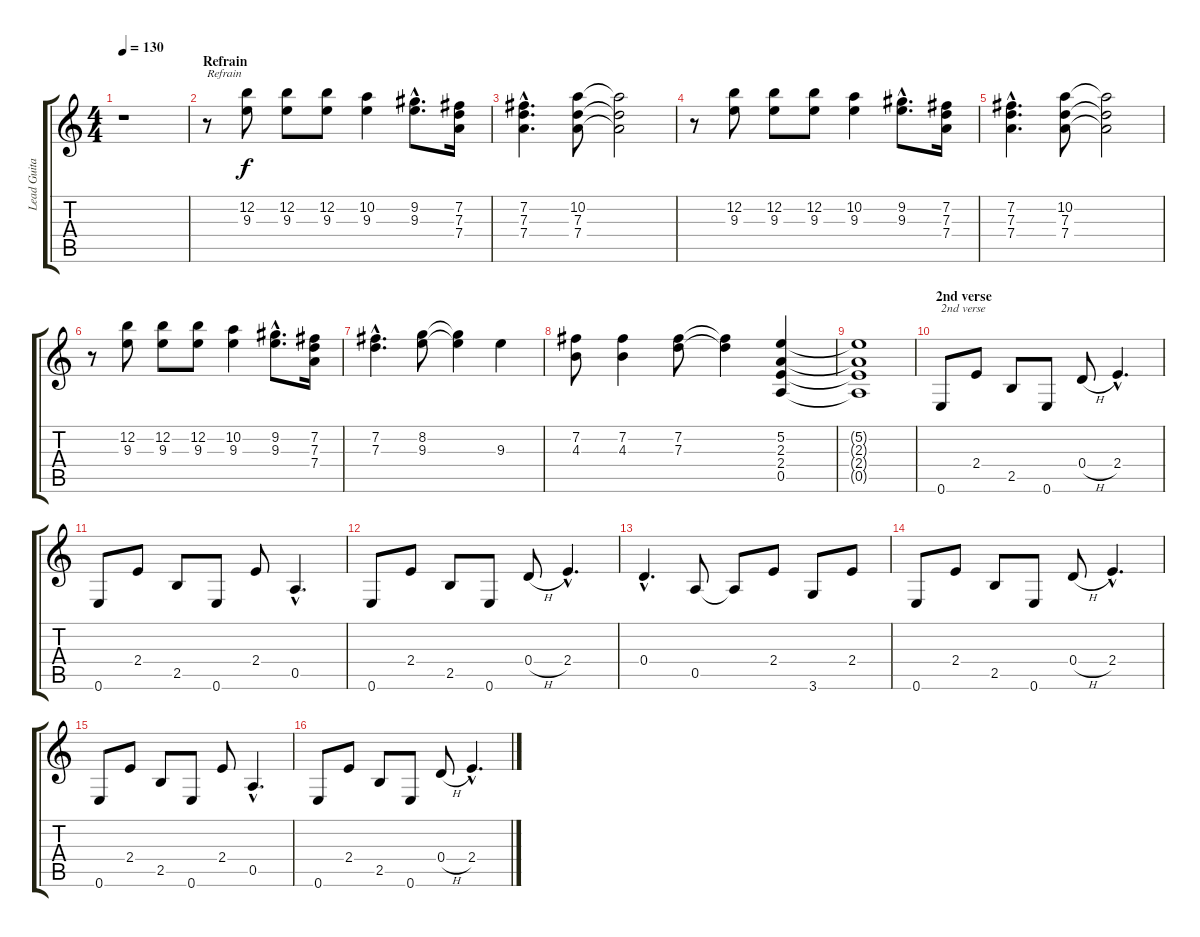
\track ("Lead Guitar" "Lead Guita") {instrument distortionguitar}
\staff {score tabs}
\tuning (E4 B3 G3 D3 A2 E2) {hide}
\ts (4 4)
\tempo 130
\clef g2
\ks c
r.1{dy f} |
\section ("" "Refrain")
r.8{txt "Refrain"} (12.2 9.3).8 (12.2 9.3).8 (12.2 9.3).8 (10.2 9.3).4 (9.2{hac} 9.3{hac}).8{d} (7.2 7.3 7.4).16 |
(7.2{hac} 7.3{hac} 7.4{hac}).4{d} (10.2 7.3 7.4).8 (10.2{t} 7.3{t} 7.4{t}).2 |
r.8 (12.2 9.3).8 (12.2 9.3).8 (12.2 9.3).8 (10.2 9.3).4 (9.2{hac} 9.3{hac}).8{d} (7.2 7.3 7.4).16 |
(7.2{hac} 7.3{hac} 7.4{hac}).4{d} (10.2 7.3 7.4).8 (10.2{t} 7.3{t} 7.4{t}).2 |
r.8 (12.2 9.3).8 (12.2 9.3).8 (12.2 9.3).8 (10.2 9.3).4 (9.2{hac} 9.3{hac}).8{d} (7.2 7.3 7.4).16 |
(7.2{hac} 7.3{hac}).4{d} (8.2 9.3).8 (8.2{t} 9.3{t}).4 9.3.4 |
(7.2 4.3).8 (7.2 4.3).4 (7.2 7.3).8 (7.2{t} 7.3{t}).4 (5.2 2.3 2.4 0.5).4 |
(5.2{t} 2.3{t} 2.4{t} 0.5{t}).1 |
\section ("" "2nd verse")
0.6.8{txt "2nd verse"} 2.4.8 2.5.8 0.6.8 0.4{h}.8 2.4{hac}.4{d} |
0.6.8 2.4.8 2.5.8 0.6.8 2.4.8 0.5{hac}.4{d} |
0.6.8 2.4.8 2.5.8 0.6.8 0.4{h}.8 2.4{hac}.4{d} |
0.4{hac}.4{d} 0.5.8 0.5{t}.8 2.4.8 3.6.8 2.4.8 |
0.6.8 2.4.8 2.5.8 0.6.8 0.4{h}.8 2.4{hac}.4{d} |
0.6.8 2.4.8 2.5.8 0.6.8 2.4.8 0.5{hac}.4{d} |
0.6.8 2.4.8 2.5.8 0.6.8 0.4{h}.8 2.4{hac}.4{d}
